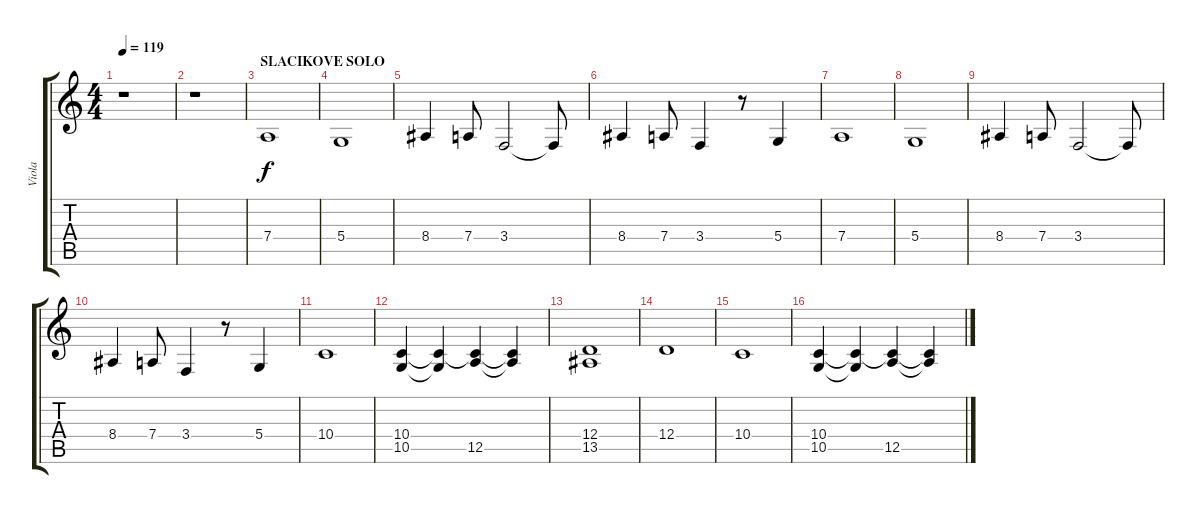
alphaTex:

\track ("Viola" "Viola") {instrument viola}
\staff {score tabs}
\tuning (E4 B3 G3 D3 A2 E2) {hide}
\ts (4 4)
\tempo 119
\clef g2
\ks c
r.1{dy f} |
r.1 |
\section ("" "SLACIKOVE SOLO")
7.4.1 |
5.4.1 |
8.4.4 7.4.8 3.4.2 3.4{t}.8 |
8.4.4 7.4.8 3.4.4 r.8 5.4.4 |
7.4.1 |
5.4.1 |
8.4.4 7.4.8 3.4.2 3.4{t}.8 |
8.4.4 7.4.8 3.4.4 r.8 5.4.4 |
10.4.1 |
(10.4 10.5).4 (10.4{t} 10.5{t}).4 (10.4{t} 12.5).4 (10.4{t} 12.5{t}).4 |
(12.4 13.5).1 |
12.4.1 |
10.4.1 |
(10.4 10.5).4 (10.4{t} 10.5{t}).4 (10.4{t} 12.5).4 (10.4{t} 12.5{t}).4
